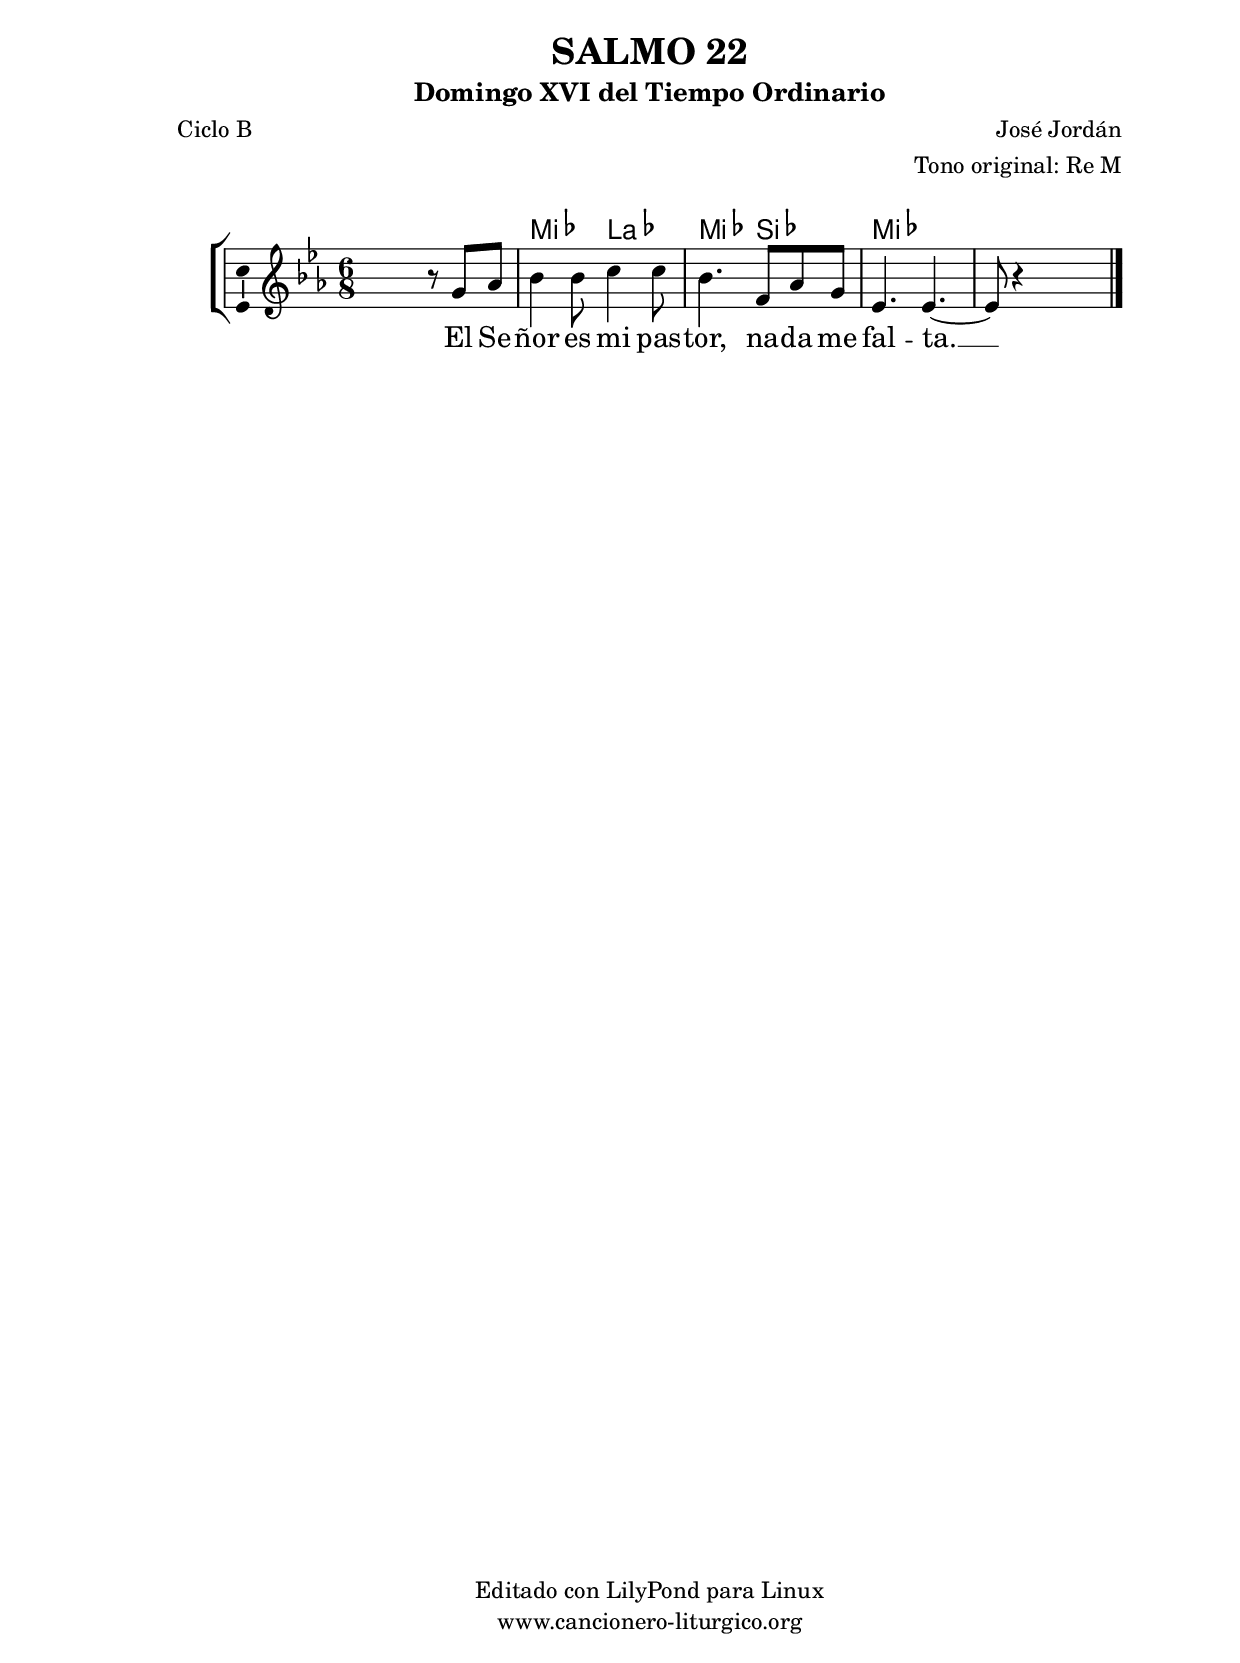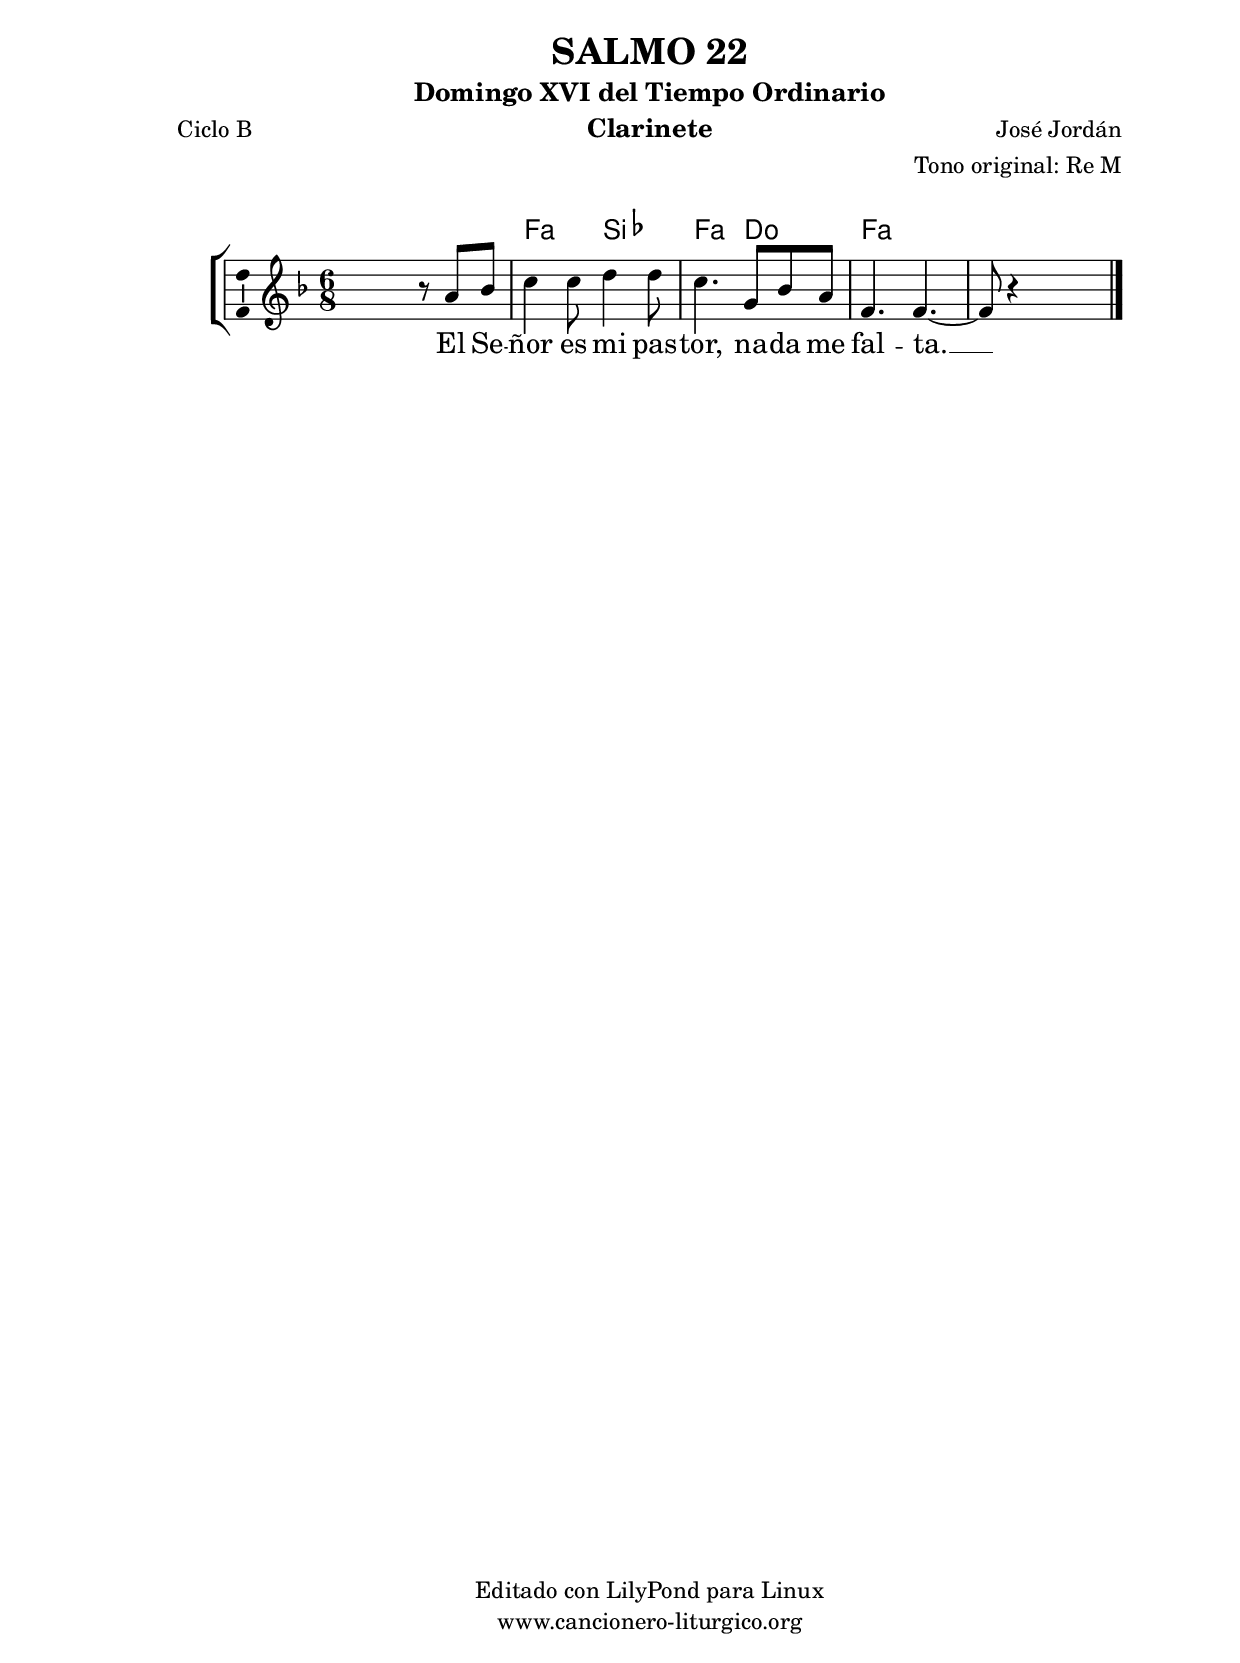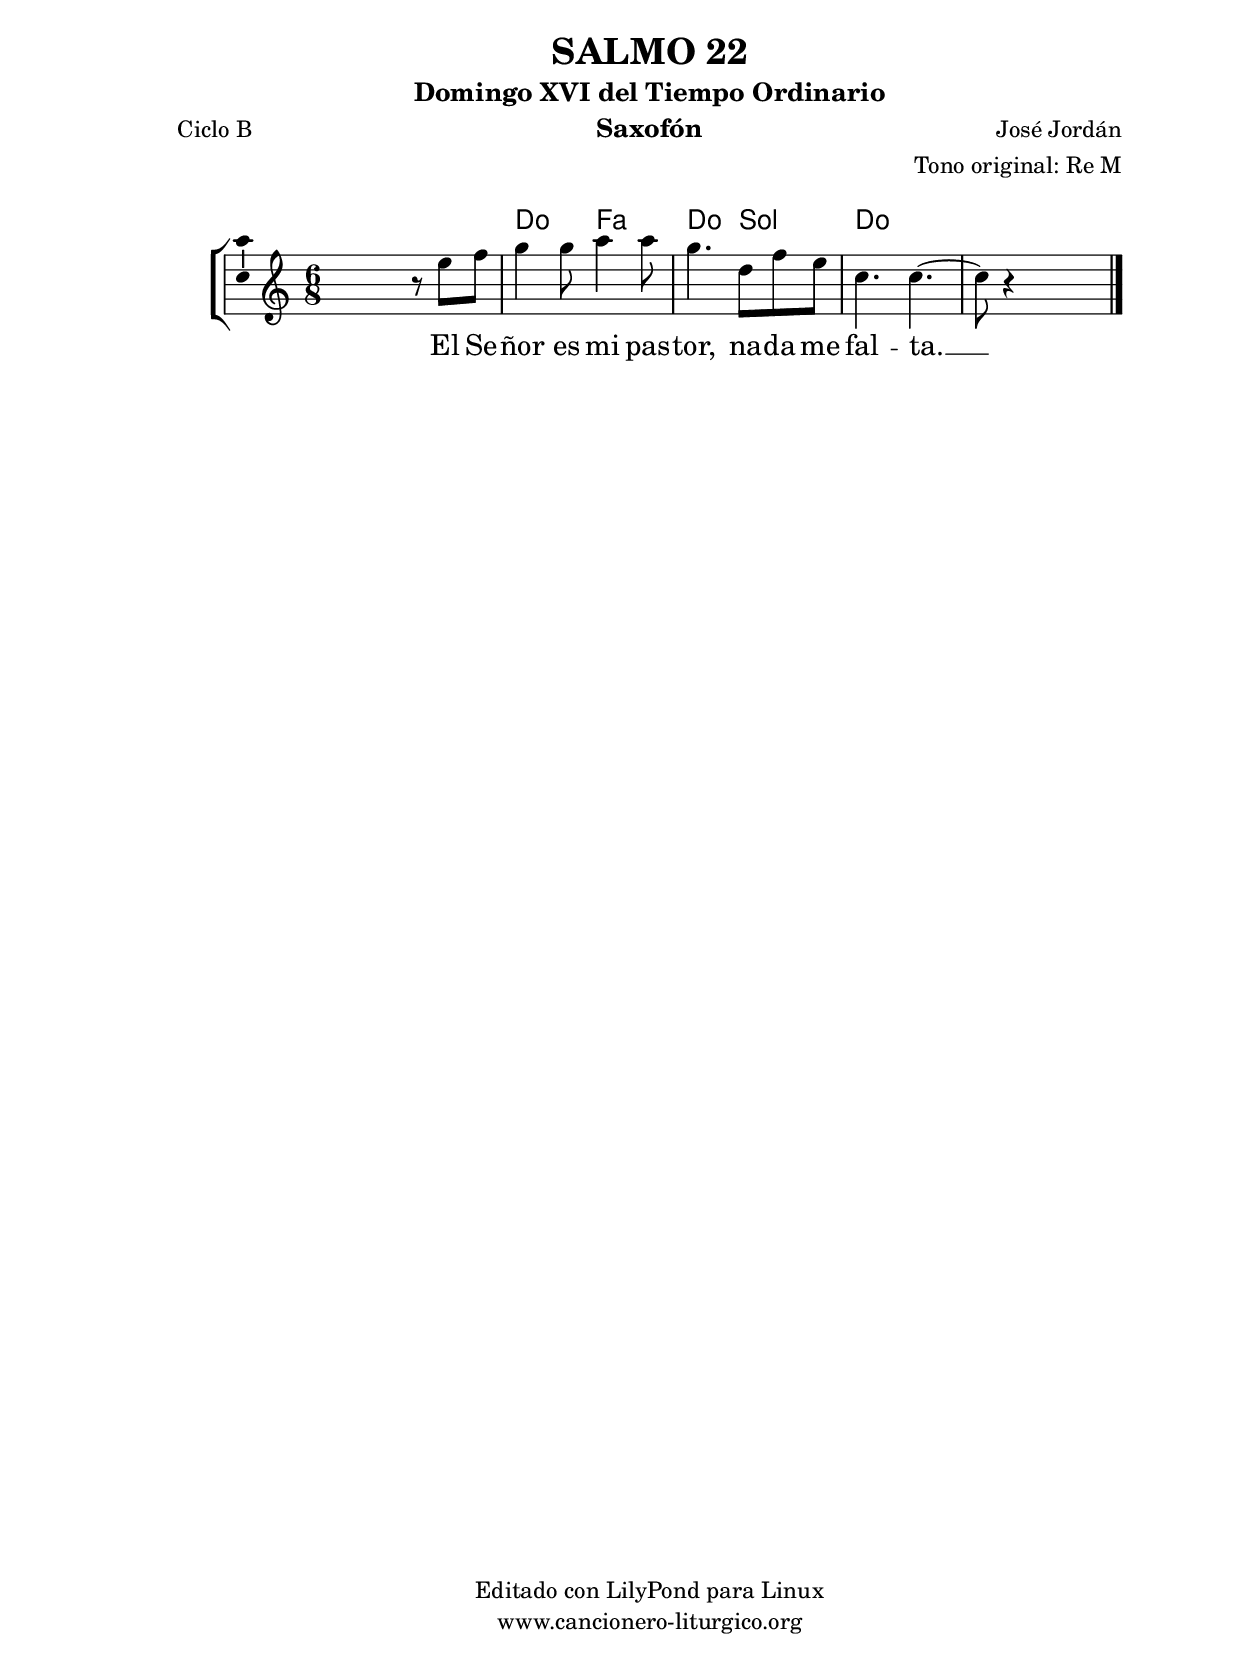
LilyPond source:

%
%para convertir .midi en .wav:
%timidity filename.midi -Ow -o finename.wav
%
%
%Para convertir de .wav a .mp3:
%lame -h -m j filename.wav
%
%
%para escuchar el midi:
%timidity nombrefichero.midi
%


%versión de lilypond para la que se ha escrito esta partitura:
\version "2.16.0"

	%Tamaño papel
	#(set-default-paper-size "a4")
	%Tamaño partitura
	#(set-global-staff-size 20)
	%No responde al pulsar sobre una nota
	#(ly:set-option 'point-and-click #f)

%parámetros del encabezamiento:
\header {
	title = "SALMO 22"
	subtitle = "Domingo XVI del Tiempo Ordinario"
	composer = "José Jordán"
	poet = "Ciclo B"
	meter = ""
	arranger = "Tono original: Re M"
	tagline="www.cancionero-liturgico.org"
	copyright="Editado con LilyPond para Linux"
	tiempo = "Ordinario"
	usos = "Salmo"
	letra = "El Señor es mi pastor, nada me falta."
	}

%parámetros asociados al papel:
\paper  {
	oddHeaderMarkup = \markup {\fill-line { \on-the-fly #not-first-page \fromproperty #'header:title \on-the-fly #not-first-page \fromproperty #'header:composer }}
	evenHeaderMarkup = \markup {\fill-line { \fromproperty #'header:composer \fromproperty #'header:title }}
	#(set-paper-size "a4")
	print-page-number = ##f
	first-page-number = 1
	print-first-page-number = ##f
%	head-separation = 3.0 \cm
	top-margin = 2.0 \cm
	bottom-margin = 0.5\cm
%%%	bottom-margin = -1.0\cm
	left-margin = 3.0 \cm
	line-width = 16.0 \cm 
	indent = 8\mm
	interscoreline = 2.\mm
	between-system-space = 15\mm
%	para que las partituras no llenen la hoja:
	ragged-bottom = ##t
%	idem para la última hoja:
	ragged-last-bottom = ##f
%	para que las partituras llenen el ancho del papel:
	ragged-last = ##f
	after-title-space = 2.5 \cm
%page-count=1
%system-count=8

	%Flexible Vertical Spacing
%	markup-markup-spacing =
%	#'((basic-distance . 15) (minimum-distance . 15) (padding . 3))
	markup-system-spacing =
	#'((basic-distance . 15) (minimum-distance . 15) (padding . 3))
	system-system-spacing =
	#'((basic-distance . 15) (minimum-distance . 15) (padding . 3))
	score-system-spacing =
	#'((basic-distance . 15) (minimum-distance . 15) (padding . 5))
%	top-system-spacing = % header
%	#'((basic-distance . 8) (minimum-distance . 0) (padding . 3))
%	top-markup-spacing =
%	#'((basic-distance . 20) (minimum-distance . 20) (padding . 3))
	last-bottom-spacing = % footer
	#'((basic-distance . 5) (minimum-distance . 5) (padding . 3))
%	score-markup-spacing =
%	#'((basic-distance . 16) (minimum-distance . 13) (padding . 3))

	}


%parámetros que afectan a toda la partitura:
global =  {
	%clave de sol (G):
	\clef G
	%armadura:
	\transpose d ees
	\key d \major
	\tempo 4.=60
	\set Score.tempoHideNote = ##t
	}


acordes = {
	\italianChords
	\chordmode {
	\transpose d ees
{

s2.
d4. g d a d s d s

	}
	}
}

melodia = 
	\transpose d ees
{
	\relative c'{

	\time 6/8

s4. r8 fis8 g
a4 a8 b4 b8
a4. e8 g fis
d4. d~
d8 r4 s4.

	\bar "|."
	}
	}


texto = \lyricmode {
El Se -- ñor es mi pas -- tor, na -- da me fal -- ta. __
	}


acordesStaff = \context ChordNames = acordesStaff <<
	\set chordChanges = ##t
	\acordes
	>>


vozStaff = \context Voice = vozStaff
\with {\consists "Ambitus_engraver"}
<<
%	\set Staff.instrumentName = ""
%	\set Staff.shortInstrumentName = ""
%	\set Staff.midiInstrument = #"clarinet"
%	\set Staff.midiInstrument = #"cello"
%	\set Staff.midiInstrument = #"flute"
	\set Staff.midiInstrument = #"electric guitar (jazz)"
%	\set Staff.midiInstrument = #"english horn"
%	\set Staff.midiInstrument = #"violin"
%	\set Staff.midiInstrument = #"glockenspiel"
	\set Staff.midiMinimumVolume = #0.7
	\set Staff.midiMaximumVolume = #0.9
	\global
	\melodia
	>>


textoStaff = \context Lyrics = textoStaff <<
	\lyricsto vozStaff \texto
	>>

\book {
	\score {
		\context ChoirStaff {
			\override StaffGroup.SystemStartBracket #'collapse-height = #1
			\override Score.SystemStartBar #'collapse-height = #1
			<<
			\acordesStaff
			\vozStaff
			\textoStaff
			>>
			}
		\layout {
	    		\context {
				\Lyrics
				\override LyricText #'font-size = #2
				}
	   		 \context {
				\Score
				%fontSize = #3
				\override StaffSymbol #'staff-space = #(magstep +3)
				%\override Beam #'thickness = #0.55
				%\override SpacingSpanner #'spacing-increment = #1.0
				%\override Slur #'height-limit = #1.5
				}
			}
		}
	\score {
		\unfoldRepeats
		\context ChoirStaff {
			<<
			\acordesStaff
			\vozStaff
			>>
			}
		\midi {
	  		\context {
	  			\Score
				tempoWholesPerMinute = #(ly:make-moment 70 4)
				}
			}
		}
	}

%Partitura para clarinete
#(define output-suffix "C")
\book {
	\header{
		instrument = "Clarinete"
		}
	\score {
		\context ChoirStaff {
			\override StaffGroup.SystemStartBracket #'collapse-height = #1
			\override Score.SystemStartBar #'collapse-height = #1
\transpose c d
			<<
			\acordesStaff
			\vozStaff
			\textoStaff
			>>
			}
		\layout {
	    		\context {
				\Lyrics
				\override LyricText #'font-size = #2
				}
	   		 \context {
				\Score
				%fontSize = #3
				\override StaffSymbol #'staff-space = #(magstep +3)
				%\override Beam #'thickness = #0.55
				%\override SpacingSpanner #'spacing-increment = #1.0
				%\override Slur #'height-limit = #1.5
				}
			}
		}
	}

%Partitura para saxofón
#(define output-suffix "S")
\book {
	\header{
		instrument = "Saxofón"
		}
	\score {
		\context ChoirStaff {
			\override StaffGroup.SystemStartBracket #'collapse-height = #1
			\override Score.SystemStartBar #'collapse-height = #1
\transpose c a
			<<
			\acordesStaff
			\vozStaff
			\textoStaff
			>>
			}
		\layout {
	    		\context {
				\Lyrics
				\override LyricText #'font-size = #2
				}
	   		 \context {
				\Score
				%fontSize = #3
				\override StaffSymbol #'staff-space = #(magstep +3)
				%\override Beam #'thickness = #0.55
				%\override SpacingSpanner #'spacing-increment = #1.0
				%\override Slur #'height-limit = #1.5
				}
			}
		}
	}

